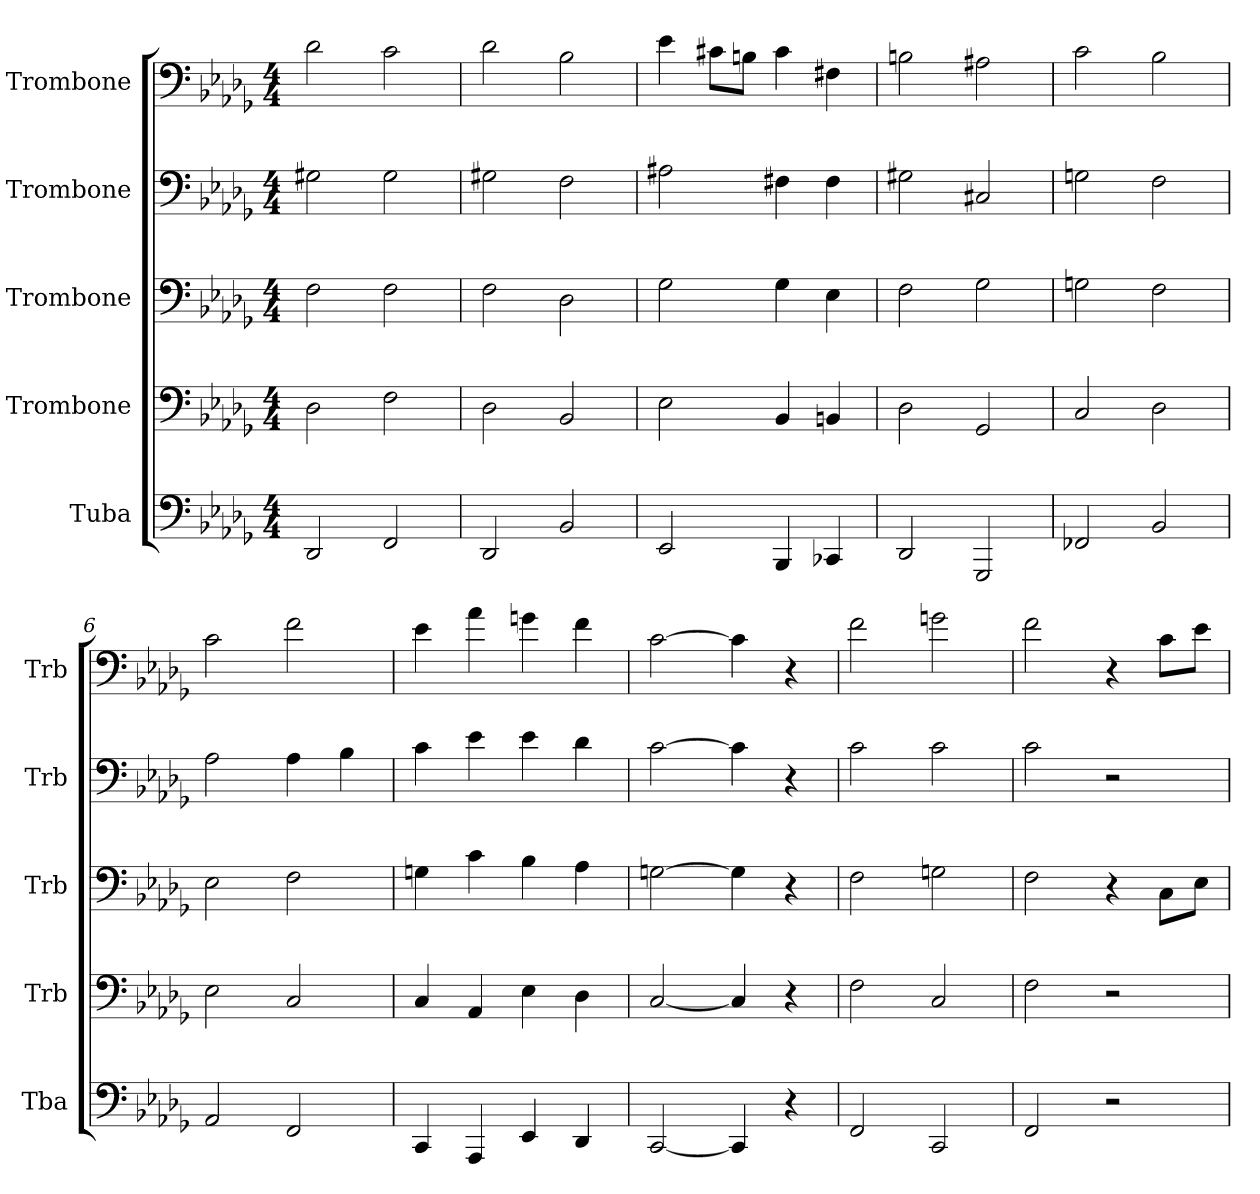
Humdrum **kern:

**kern	**kern	**kern	**kern	**kern
*part5	*part4	*part3	*part2	*part1
*staff5	*staff4	*staff3	*staff2	*staff1
*I"Tuba	*I"Trombone	*I"Trombone	*I"Trombone	*I"Trombone
*I'Tba	*I'Trb	*I'Trb	*I'Trb	*I'Trb
*clefF4	*clefF4	*clefF4	*clefF4	*clefF4
*k[b-e-a-d-g-]	*k[b-e-a-d-g-]	*k[b-e-a-d-g-]	*k[b-e-a-d-g-]	*k[b-e-a-d-g-]
*M4/4	*M4/4	*M4/4	*M4/4	*M4/4
*MM65	*MM65	*MM65	*MM65	*MM65
=1	=1	=1	=1	=1
2DD-/	2D-\	2F\	2G#X\	2d-\
2FF/	2F\	2F\	2G#\	2c\
=2	=2	=2	=2	=2
2DD-/	2D-\	2F\	2G#X\	2d-\
2BB-/	2BB-/	2D-\	2F\	2B-\
=3	=3	=3	=3	=3
2EE-/	2E-\	2G-\	2A#X\	4e-\
.	.	.	.	8c#X\L
.	.	.	.	8Bn\J
4BBB-/	4BB-/	4G-\	4F#X\	4c#\
4CC-X/	4BBn/	4E-\	4F#\	4F#X\
=4	=4	=4	=4	=4
2DD-/	2D-\	2F\	2G#X\	2Bn\
2GGG-/	2GG-/	2G-\	2C#X/	2A#X\
=5	=5	=5	=5	=5
2FF-X/	2C/	2Gn\	2Gn\	2c\
2BB-/	2D-\	2F\	2F\	2B-\
=6	=6	=6	=6	=6
2AA-/	2E-\	2E-\	2A-\	2c\
2FF/	2C/	2F\	4A-\	2f\
.	.	.	4B-\	.
=7	=7	=7	=7	=7
4CC/	4C/	4Gn\	4c\	4e-\
4AAA-/	4AA-/	4c\	4e-\	4a-\
4EE-/	4E-\	4B-\	4e-\	4gn\
4DD-/	4D-\	4A-\	4d-\	4f\
=8	=8	=8	=8	=8
[2CC/	[2C/	[2Gn\	[2c\	[2c\
4CC/]	4C/]	4G\]	4c\]	4c\]
4r	4r	4r	4r	4r
=9	=9	=9	=9	=9
2FF/	2F\	2F\	2c\	2f\
2CC/	2C/	2Gn\	2c\	2gn\
!!LO:LB:g=z
=10	=10	=10	=10	=10
2FF/	2F\	2F\	2c\	2f\
2r	2r	4r	2r	4r
.	.	8C\L	.	8c\L
.	.	8E-\J	.	8e-\J
=	=	=	=	=
*-	*-	*-	*-	*-
